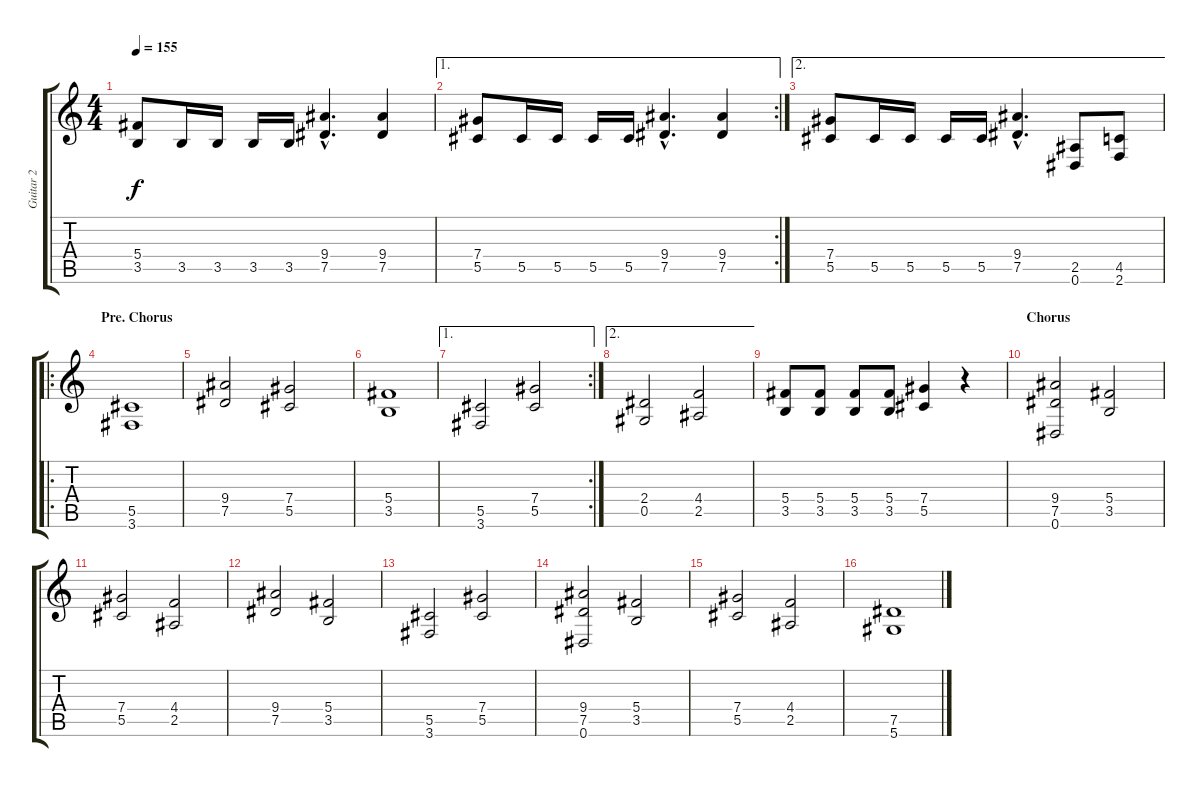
\track ("Guitar 2" "Guitar 2") {instrument overdrivenguitar}
\staff {score tabs}
\tuning (Eb4 Bb3 Gb3 Db3 Ab2 Eb2) {hide}
\ts (4 4)
\tempo 155
\clef g2
\ks c
(5.4 3.5).8{dy f} 3.5.16 3.5.16 3.5.16 3.5.16 (9.4{hac} 7.5{hac}).4{d} (9.4 7.5).4 |
\ae 1
\rc 2
(7.4 5.5).8 5.5.16 5.5.16 5.5.16 5.5.16 (9.4{hac} 7.5{hac}).4{d} (9.4 7.5).4 |
\ae 2
(7.4 5.5).8 5.5.16 5.5.16 5.5.16 5.5.16 (9.4{hac} 7.5{hac}).4{d} (2.5 0.6).8 (4.5 2.6).8 |
\ro
\section ("" "Pre. Chorus")
(5.5 3.6).1 |
(9.4 7.5).2 (7.4 5.5).2 |
(5.4 3.5).1 |
\ae 1
\rc 2
(5.5 3.6).2 (7.4 5.5).2 |
\ae 2
(2.4 0.5).2 (4.4 2.5).2 |
(5.4 3.5).8 (5.4 3.5).8 (5.4 3.5).8 (5.4 3.5).8 (7.4 5.5).4 r.4 |
\section ("" "Chorus")
(9.4 7.5 0.6).2 (5.4 3.5).2 |
(7.4 5.5).2 (4.4 2.5).2 |
(9.4 7.5).2 (5.4 3.5).2 |
(5.5 3.6).2 (7.4 5.5).2 |
(9.4 7.5 0.6).2 (5.4 3.5).2 |
(7.4 5.5).2 (4.4 2.5).2 |
(7.5 5.6).1
